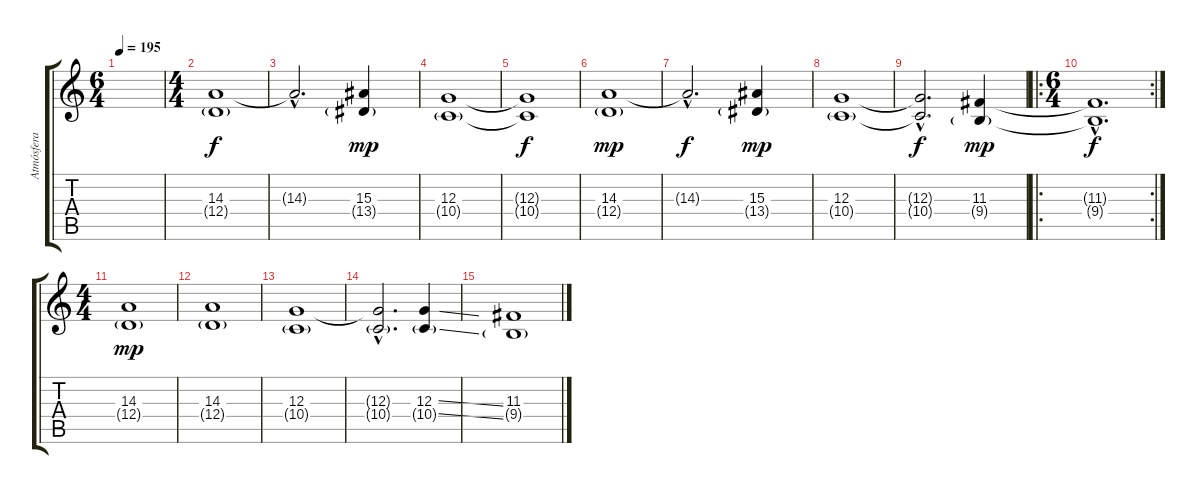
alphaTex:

\track ("Atmósfera" "Atmósfera") {instrument fx7echoes}
\staff {score tabs}
\tuning (E4 B3 G3 D3 A2 E2) {hide}
\ts (6 4)
\tempo 195
\clef g2
\ks c
|
\ts (4 4)
(14.3 12.4{g}).1 |
14.3{hac t}.2{d dy f} (15.3 13.4{g}).4{dy mp} |
(12.3 10.4{g}).1 |
(12.3{t} 10.4{t}).1{dy f} |
(14.3 12.4{g}).1{dy mp} |
14.3{hac t}.2{d dy f} (15.3 13.4{g}).4{dy mp} |
(12.3 10.4{g}).1 |
(12.3{hac t} 10.4{hac t}).2{d dy f} (11.3 9.4{g}).4{dy mp} |
\ro
\rc 2
\ts (6 4)
(11.3{hac t} 9.4{hac t}).1{d dy f} |
\ts (4 4)
(14.3 12.4{g}).1{dy mp} |
(14.3 12.4{g}).1 |
(12.3 10.4{g}).1 |
(12.3{hac t} 10.4{g hac}).2{d} (12.3{ss} 10.4{ss g}).4 |
(11.3 9.4{g}).1
